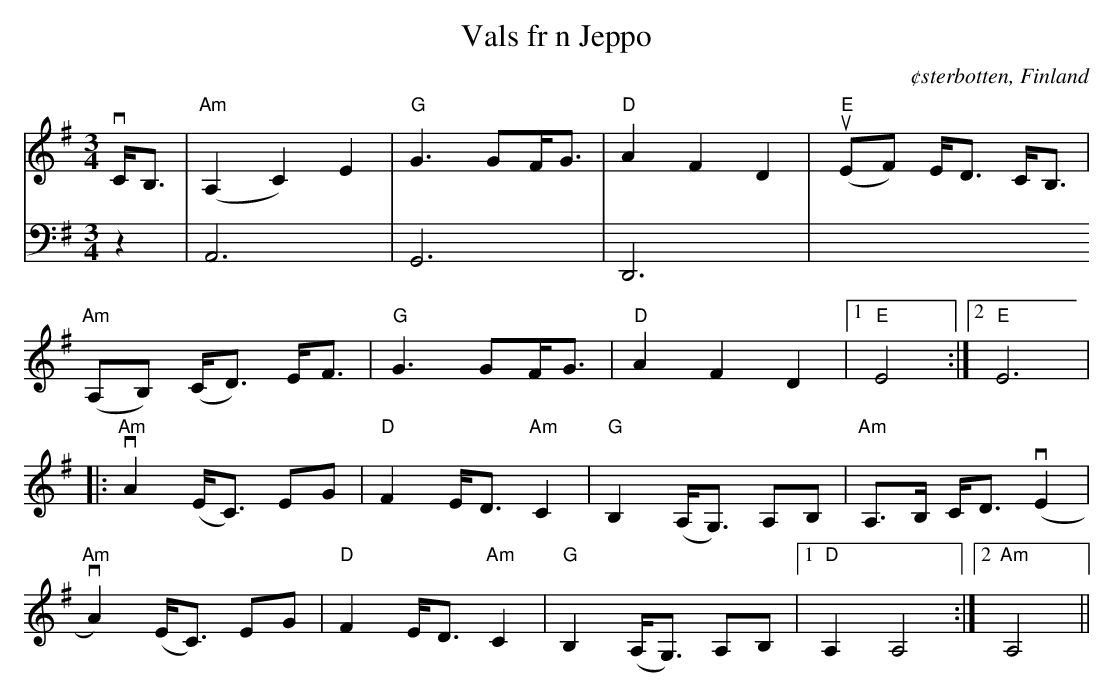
X:1
T:Vals fr n Jeppo
O:¢sterbotten, Finland
M:3/4
L:1/8
K:Ador
V:1
vC<B, | "Am"(A,2 C2) E2 |"G" G3/1GF<G |"D" A2 F2 D2 | "E" u(EF) E<D C<B, |
  "Am"(A,B,) (C<D) E<F  | "G" G3/1GF<G |  "D" A2 F2 D2 |1 "E" E4:|2 "E" E6 |
|: "Am" vA2 (E<C) EG | "D" F2 E<D "Am"C2 | "G"B,2 (A,<G,) A,B, | "Am"A,>B, C<D (vE2 |
   "Am" vA2)(E<C) EG | "D"F2 E<D "Am"C2 | "G"B,2 (A,<G,) A,B, |1 "D"A,2 A,4 :|2 "Am" A,4 ||
V:2
z2 | A,,6 | G,,6 | D,,6 |6,,6
